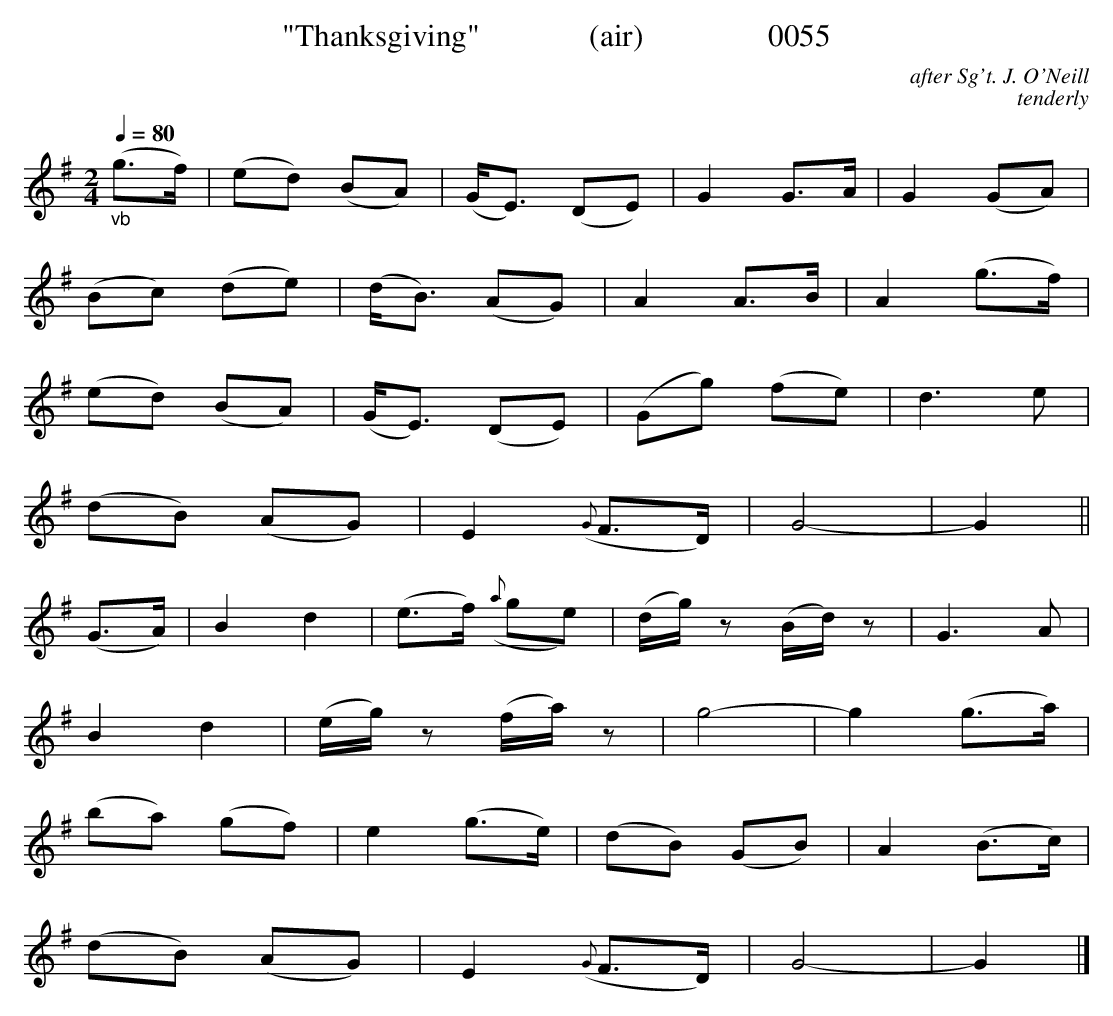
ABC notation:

X:1
T:"Thanksgiving"              (air)                0055
C:after Sg't. J. O'Neill
C:tenderly
Q:1/4=80
M:2/4
L:1/16
K:G
"_vb"(g3f)|(e2d2) (B2A2)|(GE3) (D2E2)|G4G3A|G4(G2A2)|
(B2c2) (d2e2)|(dB3) (A2G2)|A4A3B|A4(g3f)|
(e2d2) (B2A2)|(GE3) (D2E2)|(G2g2) (f2e2)|d6e2|
(d2B2) (A2G2)|E4 ({G}F3D)|G8-|G4||
(G3A)|B4d4|(e3f) ({a}g2e2)|(dg) z2(Bd) z2|G6A2|
B4d4|(eg) z2(fa) z2|g8-|g4(g3a)|
(b2a2) (g2f2)|e4(g3e)|(d2B2) (G2B2)|A4(B3c)|
(d2B2) (A2G2)|E4 ({G}F3D)|G8-|G4|]
